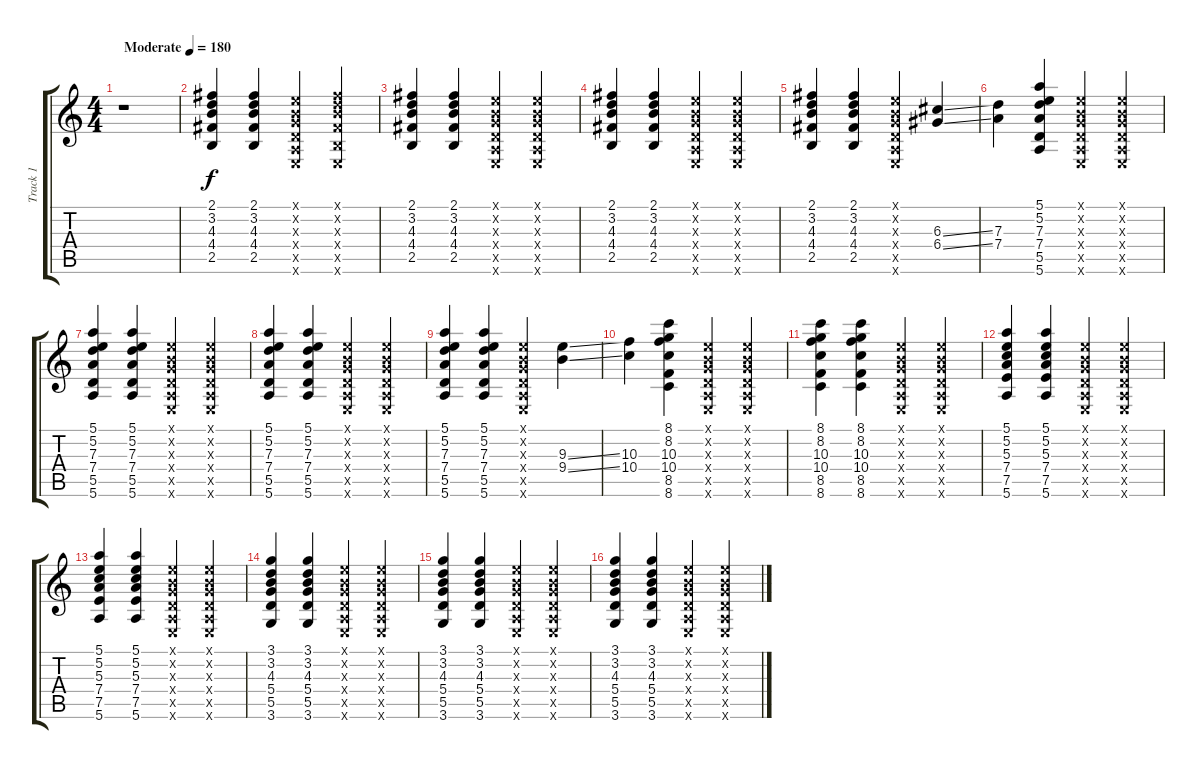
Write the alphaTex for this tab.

\track ("Track 1" "Track 1") {instrument electricguitarjazz}
\staff {score tabs}
\tuning (E4 B3 G3 D3 A2 E2) {hide}
\ts (4 4)
\tempo (180 "Moderate")
\clef g2
\ks c
r.1{dy f instrument electricguitarjazz} |
(2.1 3.2 4.3 4.4 2.5).4 (2.1 3.2 4.3 4.4 2.5).4 (0.1{x} 0.2{x} 0.3{x} 0.4{x} 0.5{x} 0.6{x}).4 (2.1{x} 3.2{x} 4.3{x} 4.4{x} 2.5{x} 0.6{x}).4 |
(2.1 3.2 4.3 4.4 2.5).4 (2.1 3.2 4.3 4.4 2.5).4 (0.1{x} 0.2{x} 0.3{x} 0.4{x} 0.5{x} 0.6{x}).4 (0.1{x} 0.2{x} 0.3{x} 0.4{x} 0.5{x} 0.6{x}).4 |
(2.1 3.2 4.3 4.4 2.5).4 (2.1 3.2 4.3 4.4 2.5).4 (0.1{x} 0.2{x} 0.3{x} 0.4{x} 0.5{x} 0.6{x}).4 (0.1{x} 0.2{x} 0.3{x} 0.4{x} 0.5{x} 0.6{x}).4 |
(2.1 3.2 4.3 4.4 2.5).4 (2.1 3.2 4.3 4.4 2.5).4 (0.1{x} 0.2{x} 0.3{x} 0.4{x} 0.5{x} 0.6{x}).4 (6.3{ss} 6.4{ss}).4 |
(7.3 7.4).4 (5.1 5.2 7.3 7.4 5.5 5.6).4 (0.1{x} 0.2{x} 0.3{x} 0.4{x} 0.5{x} 0.6{x}).4 (0.1{x} 0.2{x} 0.3{x} 0.4{x} 0.5{x} 0.6{x}).4 |
(5.1 5.2 7.3 7.4 5.5 5.6).4 (5.1 5.2 7.3 7.4 5.5 5.6).4 (0.1{x} 0.2{x} 0.3{x} 0.4{x} 0.5{x} 0.6{x}).4 (0.1{x} 0.2{x} 0.3{x} 0.4{x} 0.5{x} 0.6{x}).4 |
(5.1 5.2 7.3 7.4 5.5 5.6).4 (5.1 5.2 7.3 7.4 5.5 5.6).4 (0.1{x} 0.2{x} 0.3{x} 0.4{x} 0.5{x} 0.6{x}).4 (0.1{x} 0.2{x} 0.3{x} 0.4{x} 0.5{x} 0.6{x}).4 |
(5.1 5.2 7.3 7.4 5.5 5.6).4 (5.1 5.2 7.3 7.4 5.5 5.6).4 (0.1{x} 0.2{x} 0.3{x} 0.4{x} 0.5{x} 0.6{x}).4 (9.3{ss} 9.4{ss}).4 |
(10.3 10.4).4 (8.1 8.2 10.3 10.4 8.5 8.6).4 (0.1{x} 0.2{x} 0.3{x} 0.4{x} 0.5{x} 0.6{x}).4 (0.1{x} 0.2{x} 0.3{x} 0.4{x} 0.5{x} 0.6{x}).4 |
(8.1 8.2 10.3 10.4 8.5 8.6).4 (8.1 8.2 10.3 10.4 8.5 8.6).4 (0.1{x} 0.2{x} 0.3{x} 0.4{x} 0.5{x} 0.6{x}).4 (0.1{x} 0.2{x} 0.3{x} 0.4{x} 0.5{x} 0.6{x}).4 |
(5.1 5.2 5.3 7.4 7.5 5.6).4 (5.1 5.2 5.3 7.4 7.5 5.6).4 (0.1{x} 0.2{x} 0.3{x} 0.4{x} 0.5{x} 0.6{x}).4 (0.1{x} 0.2{x} 0.3{x} 0.4{x} 0.5{x} 0.6{x}).4 |
(5.1 5.2 5.3 7.4 7.5 5.6).4 (5.1 5.2 5.3 7.4 7.5 5.6).4 (0.1{x} 0.2{x} 0.3{x} 0.4{x} 0.5{x} 0.6{x}).4 (0.1{x} 0.2{x} 0.3{x} 0.4{x} 0.5{x} 0.6{x}).4 |
(3.1 3.2 4.3 5.4 5.5 3.6).4 (3.1 3.2 4.3 5.4 5.5 3.6).4 (0.1{x} 0.2{x} 0.3{x} 0.4{x} 0.5{x} 0.6{x}).4 (0.1{x} 0.2{x} 0.3{x} 0.4{x} 0.5{x} 0.6{x}).4 |
(3.1 3.2 4.3 5.4 5.5 3.6).4 (3.1 3.2 4.3 5.4 5.5 3.6).4 (0.1{x} 0.2{x} 0.3{x} 0.4{x} 0.5{x} 0.6{x}).4 (0.1{x} 0.2{x} 0.3{x} 0.4{x} 0.5{x} 0.6{x}).4 |
(3.1 3.2 4.3 5.4 5.5 3.6).4 (3.1 3.2 4.3 5.4 5.5 3.6).4 (0.1{x} 0.2{x} 0.3{x} 0.4{x} 0.5{x} 0.6{x}).4 (0.1{x} 0.2{x} 0.3{x} 0.4{x} 0.5{x} 0.6{x}).4
